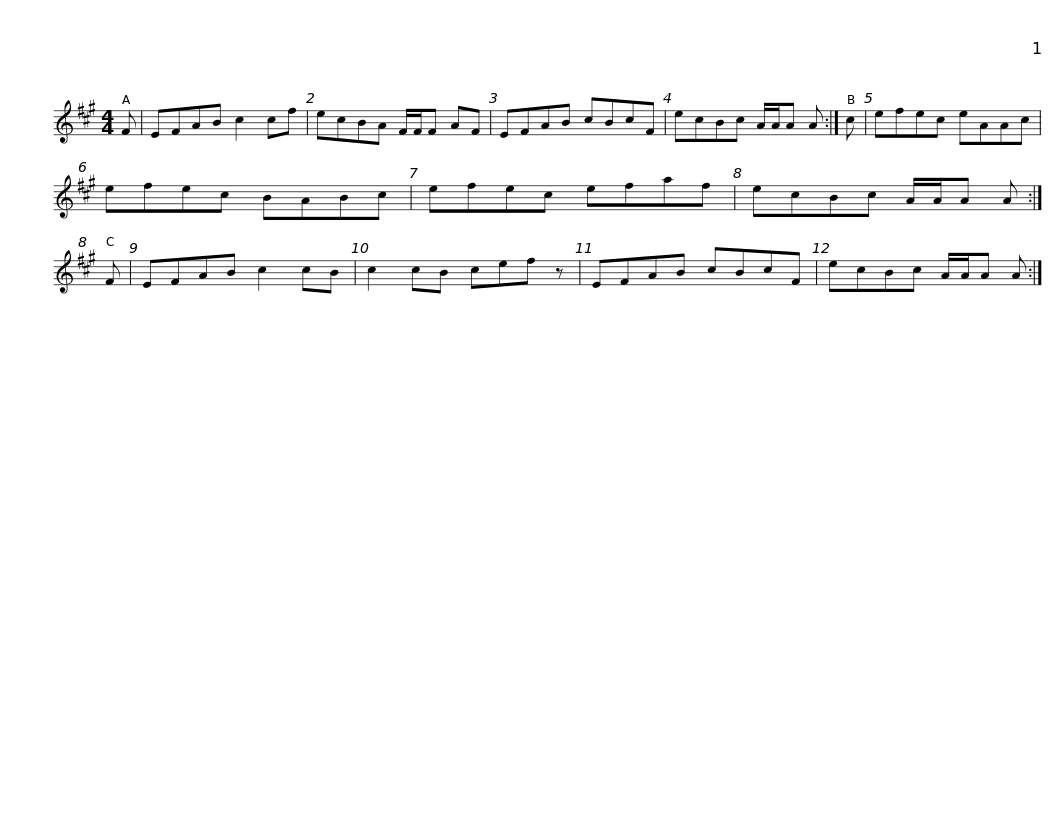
X:1
L:1/8
M:4/4
I:linebreak $
K:A
V:1 treble
V:1
 F | EFAB c2 cf | ecBA F/F/F AF | EFAB cBcF | ecBc A/A/A A :| %5
 c |$ efec eAAc | efec BABc | efec efaf | ecBc A/A/A A :| %10
 F | EFAB c2 cB |$ c2 cB cef z | EFAB cBcF | ecBc A/A/A A :| %15
